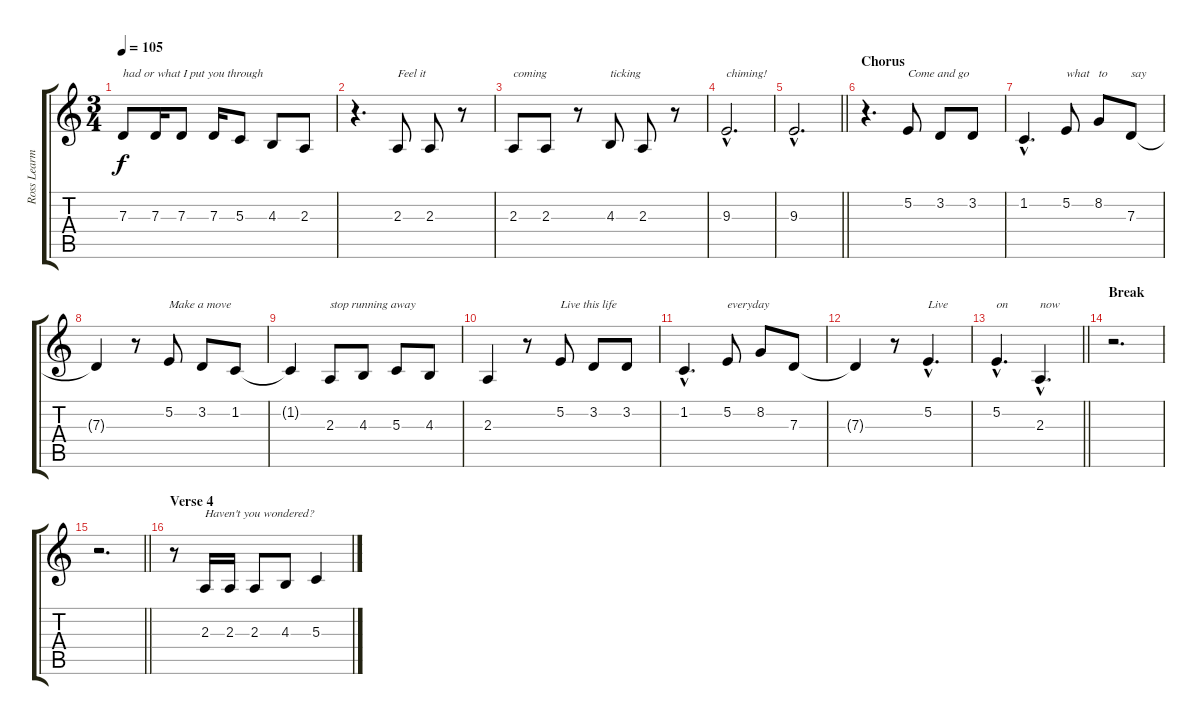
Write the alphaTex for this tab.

\track ("Ross Learmonth (Backing Vocals)" "Ross Learm") {instrument violin}
\staff {score tabs}
\tuning (E4 B3 G3 D3 A2 E2) {hide}
\ts (3 4)
\tempo 105
\clef g2
\ks c
7.3.8{txt "had or what I put you through" dy f} 7.3.16 7.3.8 7.3.16 5.3.8 4.3.8 2.3.8 |
r.4{d} 2.3.8{txt "Feel it"} 2.3.8 r.8 |
2.3.8{txt "coming"} 2.3.8 r.8 4.3.8{txt "ticking"} 2.3.8 r.8 |
9.3{hac}.2{d txt "chiming!"} |
\barLineRight lightlight
9.3{hac}.2{d} |
\section ("" "Chorus")
r.4{d} 5.2.8{txt "Come and go"} 3.2.8 3.2.8 |
1.2{hac}.4{d} 5.2.8{txt "what"} 8.2.8{txt "to"} 7.3.8{txt "say"} |
7.3{t}.4 r.8 5.2.8{txt "Make a move"} 3.2.8 1.2.8 |
1.2{t}.4 2.3.8{txt "stop running away"} 4.3.8 5.3.8 4.3.8 |
2.3.4 r.8 5.2.8{txt "Live this life"} 3.2.8 3.2.8 |
1.2{hac}.4{d} 5.2.8{txt "everyday"} 8.2.8 7.3.8 |
7.3{t}.4 r.8 5.2{hac}.4{d txt "Live"} |
\barLineRight lightlight
5.2{hac}.4{d txt "on"} 2.3{hac}.4{d txt "now"} |
\section ("" "Break")
r.2{d} |
\barLineRight lightlight
r.2{d} |
\section ("" "Verse 4")
r.8 2.3.16{txt "Haven't you wondered?"} 2.3.16 2.3.8 4.3.8 5.3.4
